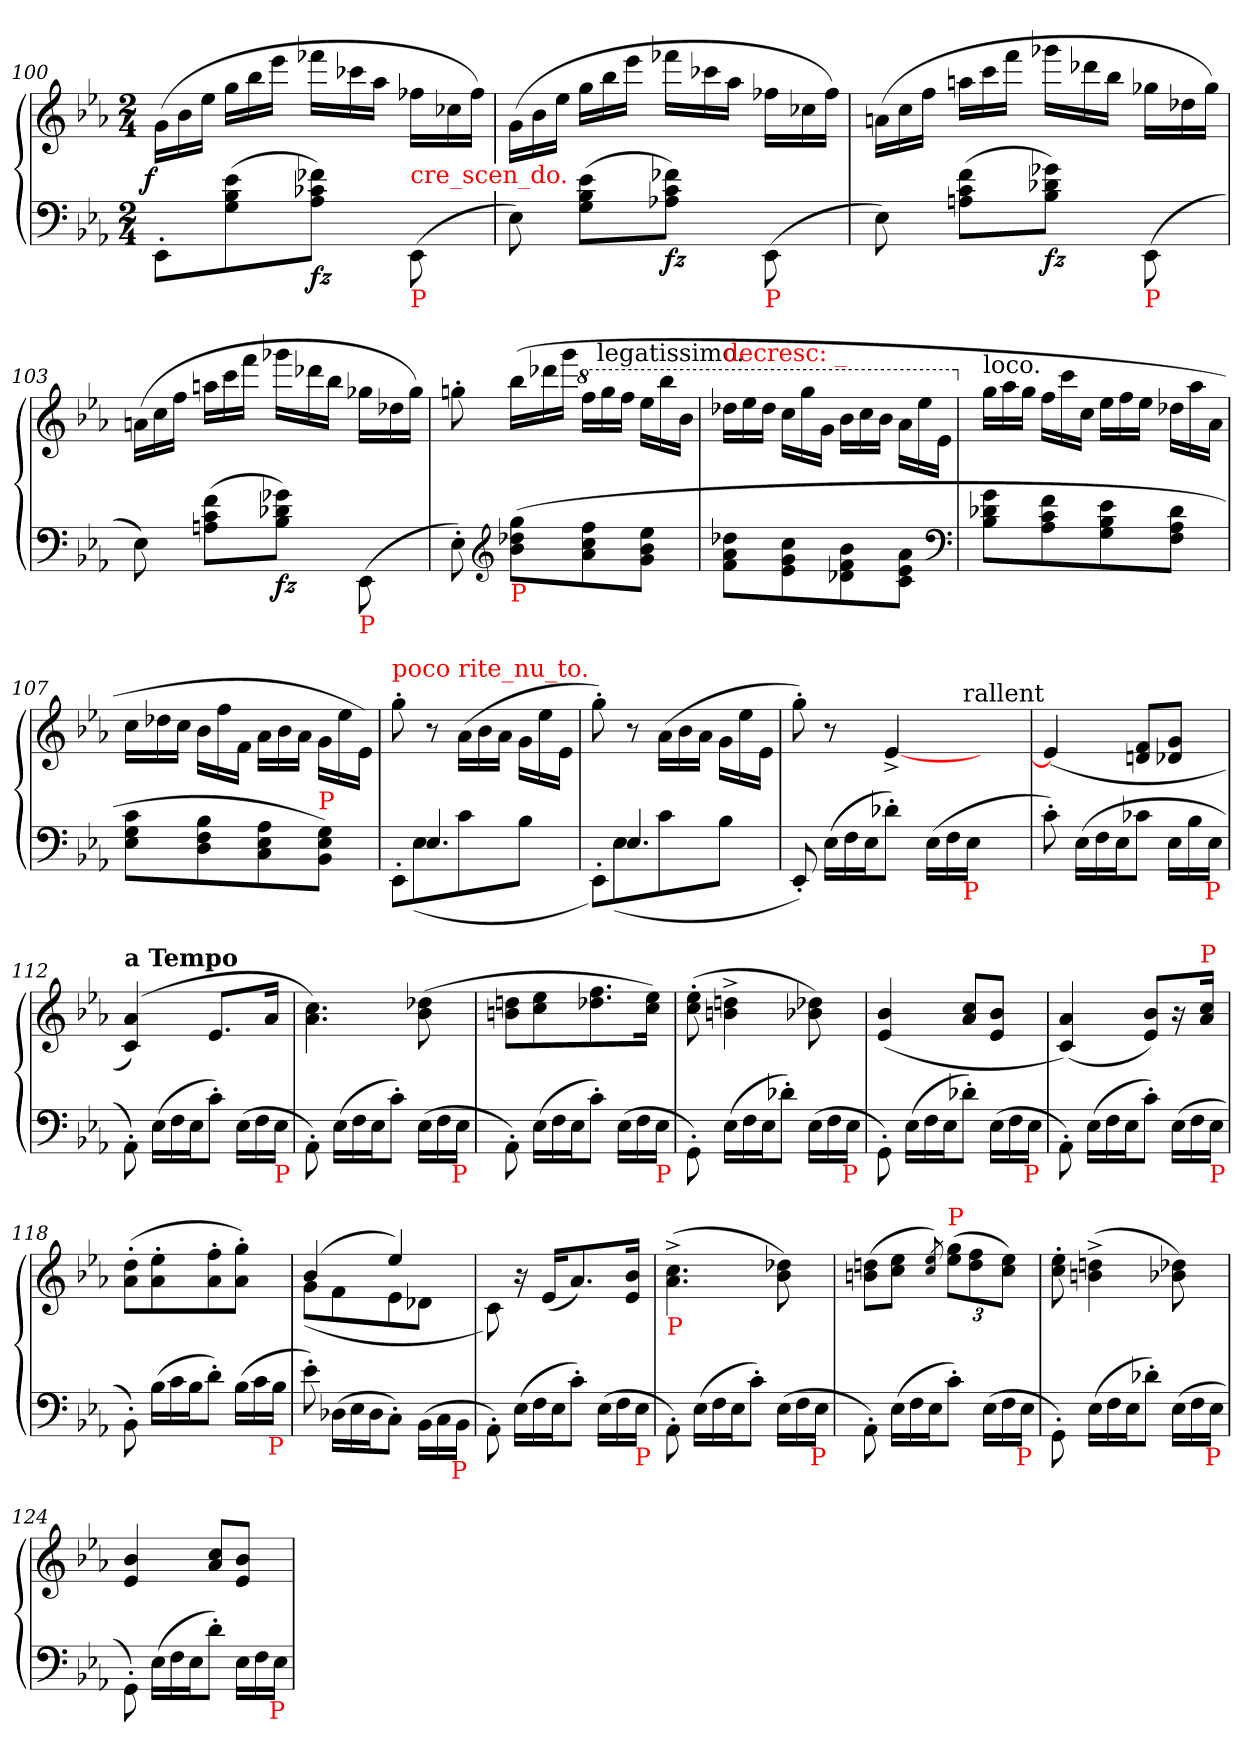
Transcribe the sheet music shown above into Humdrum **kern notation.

**kern	**kern	**dynam
*part1	*part1	*part1
*staff2	*staff1	*staff1/2
*clefF4	*clefG2	*
*k[b-e-a-]	*k[b-e-a-]	*
*M2/4	*M2/4	*
*	*Xtuplet	*
=100	=100	=100
!	!	!LO:DY:rj
8EE-'>L	(>24gLL	f
.	24b-	.
.	24ee-JJ	.
(>8e- 8B- 8G	24ggLL	.
.	24bb-	.
.	24eee-JJ	.
!	!	!LO:DY:b=2
8f-X 8c-X 8A-J)	24fff-XLL	fz
.	24ccc-X	.
.	24aa-JJ	.
!	!LO:TX:b:color=red:t=cre_scen_do.	!
!LO:TX:b:color=red:t=P	!	!
(>8EE-\	24ff-XLL	.
.	24cc-X	.
.	24ff-JJ)	.
=101	=101	=101
8E-)	(>24gLL	.
.	24b-	.
.	24ee-JJ	.
(>8e- 8B- 8GL	24ggLL	.
.	24bb-	.
.	24eee-JJ	.
!	!	!LO:DY:b=2
8f-X 8c 8A-XJ)	24fff-XLL	fz
.	24ccc-X	.
.	24aa-JJ	.
!LO:TX:b:color=red:t=P	!	!
(>8EE-\	24ff-XLL	.
.	24cc-X	.
.	24ff-JJ)	.
=102	=102	=102
8E-)	(>24anLL	.
.	24cc	.
.	24ffJJ	.
(>8f 8c 8AnL	24aanLL	.
.	24ccc	.
.	24fffJJ	.
!	!	!LO:DY:b=2
8g-X 8d-X 8B-J)	24ggg-XLL	fz
.	24ddd-X	.
.	24bb-JJ	.
!LO:TX:b:color=red:t=P	!	!
(>8EE-\	24gg-XLL	.
.	24dd-X	.
.	24gg-JJ)	.
=103	=103	=103
8E-)	(>24anLL	.
.	24cc	.
.	24ffJJ	.
(>8f 8c 8AnL	24aanLL	.
.	24ccc	.
.	24fffJJ	.
!	!	!LO:DY:b=2
8g-X 8d-X 8B-J)	24ggg-XLL	fz
.	24ddd-X	.
.	24bb-JJ	.
!LO:TX:b:color=red:t=P	!	!
(>8EE-\	24gg-XLL	.
.	24dd-X	.
.	24gg-JJ)	.
=104	=104	=104
8E-'>)	8ggn'>	.
*clefG2	*	*
!LO:TX:b:color=red:t=P	!	!
(>8gg 8dd-X 8b-L	(>24bb-LL	.
.	24ddd-X	.
.	24gggJJ	.
*	*8va	*
8ff 8cc 8a-	24fffLL	.
!	!LO:TX:a:t=legatissimo.	!
.	24ggg	.
.	24fffJJ	.
8ee- 8b- 8gJ	24eee-LL	.
.	24bbb-	.
.	24bb-JJ	.
=105	=105	=105
!	!LO:TX:a:color=red:t=decresc&colon; _	!
8dd-X\ 8a-\ 8f\L	24ddd-XLL	.
.	24eee-	.
.	24ddd-JJ	.
8cc 8g 8e-	24cccLL	.
.	24ggg	.
.	24ggJJ	.
8b- 8f 8d-X	24bb-LL	.
.	24ccc	.
.	24bb-JJ	.
8a- 8e- 8cJ	24aa-\LL	.
.	24eee-	.
.	24ee-JJ	.
*clefF4	*	*
=106	=106	=106
*	*X8va	*
!	!LO:TX:a:t=loco.	!
8g 8d-X 8B-L	24ggLL	.
.	24aa-	.
.	24ggJJ	.
8f 8c 8A-	24ffLL	.
.	24ccc	.
.	24ccJJ	.
8e- 8B- 8G	24ee-LL	.
.	24ff	.
.	24ee-JJ	.
8d- 8A- 8FJ	24dd-XLL	.
.	24aa-	.
.	24a-JJ	.
=107	=107	=107
8c 8G 8E-L	24ccLL	.
.	24dd-X	.
.	24ccJJ	.
8B- 8F 8D	24b-LL	.
.	24ff	.
.	24fJJ	.
8A- 8E- 8C	24a-\LL	.
.	24b-	.
.	24a-JJ	.
!LO:TX:a:color=red:t=P	!	!
8G 8E- 8BB-J)	24g\LL	.
.	24ee-	.
.	24e-JJ)	.
=108	=108	=108
*^	*	*
!	!	!LO:TX:a:color=red:t=poco rite_nu_to.	!
8ryy	8EE-'>L	8gg'>	.
4.E-	(>8E-	8r	.
.	8c	(>24a-\LL	.
.	.	24b-	.
.	.	24a-JJ	.
.	8B-J	24g\LL	.
.	.	24ee-	.
.	.	24e-JJ	.
=109	=109	=109	=109
8ryy	8EE-'L)	8gg')	.
4.E-	(>8E-	8r	.
.	8c	(>24a-\LL	.
.	.	24b-	.
.	.	24a-JJ	.
.	8B-J	24g\LL	.
.	.	24ee-	.
.	.	24e-JJ	.
*v	*v	*	*
=110	=110	=110
*	*^	*
8EE-'<)	8gg'>)	3ryy	.
*Xtuplet	*	*	*
(>24E-LL	8r	.	.
24F	.	.	.
24E-J	.	.	.
8d-X'>J)	[4e-^>	.	.
.	.	12.ryy	.
(>24E-LL	.	.	.
24F	.	.	.
!	!	!LO:TX:a:t=rallent	!
!LO:TX:b:color=red:t=P	!	!	!
24E-JJ	.	6..ryy	.
4ryy	4ryy	.	.
*	*v	*v	*
=111	=111	=111
8c'>)	(>4e-]	.
(>24E-LL	.	.
24F	.	.
24E-J	.	.
8c-XJ	8f 8dnL	.
24E-LL	8g 8d-XJ	.
24B-	.	.
!LO:TX:b:color=red:t=P	!	!
24E-JJ	.	.
=112	=112	=112
!	!LO:TX:a:B:t=a Tempo	!
8AA-'>\)	(>4a- 4c)	.
(>24E-LL	.	.
24F	.	.
24E-J	.	.
8c'>J)	8.e-L	.
(>24E-LL	.	.
24F	.	.
.	16a-Jk	.
!LO:TX:b:color=red:t=P	!	!
24E-JJ	.	.
=113	=113	=113
8AA-'>\)	4.cc 4.a-)	.
(>24E-LL	.	.
24F	.	.
24E-J	.	.
8c'>J)	.	.
(>24E-LL	(>8dd-X 8b-	.
24F	.	.
!LO:TX:b:color=red:t=P	!	!
24E-JJ	.	.
=114	=114	=114
8AA-'>\)	8ddn 8bnL	.
(>24E-LL	8ee- 8cc	.
24F	.	.
24E-J	.	.
8c'>J)	8.ff 8.dd-X	.
(>24E-LL	.	.
24F	.	.
.	16ee- 16ccJk)	.
!LO:TX:b:color=red:t=P	!	!
24E-JJ	.	.
=115	=115	=115
8GG'>\)	(>8ee-'> 8cc'>	.
(>24E-LL	4ddn^> 4bn^>	.
24F	.	.
24E-J	.	.
8d-X'>J)	.	.
(>24E-LL	8dd-X 8b-X)	.
24F	.	.
!LO:TX:b:color=red:t=P	!	!
24E-JJ	.	.
=116	=116	=116
8GG'>\)	(>4b- 4e-	.
(>24E-LL	.	.
24F	.	.
24E-J	.	.
8d-X'>J)	8cc 8a-L	.
(>24E-LL	8b- 8e-J	.
24F	.	.
!LO:TX:b:color=red:t=P	!	!
24E-JJ	.	.
=117	=117	=117
8AA-'>\)	(>4a- 4c)	.
(>24E-LL	.	.
24F	.	.
24E-J	.	.
8c'>J)	8b- 8e-L)	.
(>24E-LL	16r	.
24F	.	.
!	!LO:TX:a:color=red:t=P	!
.	16cc 16a-Jk	.
!LO:TX:b:color=red:t=P	!	!
24E-JJ	.	.
=118	=118	=118
8BB-'>\)	(>8dd'> 8a-'>L	.
(>24B-LL	8ee-'> 8a-'>	.
24c	.	.
24B-J	.	.
8d'>J)	8ff'> 8a-'>	.
(>24B-LL	8gg'> 8a-'>J)	.
24c	.	.
!LO:TX:b:color=red:t=P	!	!
24B-JJ	.	.
=119	=119	=119
*	*^	*
8e-'>)	(>4b-	(>8gL	.
(>24D-XLL	.	8f	.
24E-	.	.	.
24D-J	.	.	.
8C'>J)	4ee-)	8e-	.
(>24BB-\LL	.	8d-XJ	.
24C	.	.	.
!LO:TX:b:color=red:t=P	!	!	!
24BB-JJ	.	.	.
*	*v	*v	*
=120	=120	=120
8AA-'>\)	8c\)	.
(>24E-LL	16r	.
24F	.	.
.	(<16e-KL	.
24E-J	.	.
8c'>J)	8.a-)	.
(>24E-\LL	.	.
24F	.	.
.	16b- 16e-Jk	.
!LO:TX:b:color=red:t=P	!	!
24E-JJ	.	.
=121	=121	=121
!	!LO:TX:b:color=red:t=P	!
8AA-'>\)	(>4.cc^< 4.a-^<	.
(>24E-LL	.	.
24F	.	.
24E-J	.	.
8c'>J)	.	.
(>24E-LL	8dd-X 8b-)	.
24F	.	.
!LO:TX:b:color=red:t=P	!	!
24E-JJ	.	.
=122	=122	=122
8AA-'>\)	(>8ddn 8bnL	.
(>24E-LL	8ee- 8ccJ	.
24F	.	.
24E-J	.	.
.	8qee-/ 8qcc/)	.
*	*tuplet	*
*	*Xbrackettup	*
!	!LO:TX:a:color=red:t=P	!
8c'>J)	(>12gg 12ee-L	.
.	12ff 12dd	.
(>24E-\LL	.	.
24F	12ee- 12ccJ)	.
!LO:TX:b:color=red:t=P	!	!
24E-JJ	.	.
=123	=123	=123
8GG'>\)	8ee-'> 8cc'>	.
(>24E-LL	(>4ddn^> 4bn^>	.
24F	.	.
24E-J	.	.
8d-X'>J)	.	.
(>24E-\LL	8dd-X 8b-X)	.
24F	.	.
!LO:TX:b:color=red:t=P	!	!
24E-JJ	.	.
=124	=124	=124
8GG'>\)	4b- 4e-	.
(>24E-LL	.	.
24F	.	.
24E-J	.	.
8d'>J)	8cc 8a-L	.
24E-\LL	8b- 8e-J	.
24F	.	.
!LO:TX:b:color=red:t=P	!	!
24E-JJ	.	.
=	=	=
*-	*-	*-
